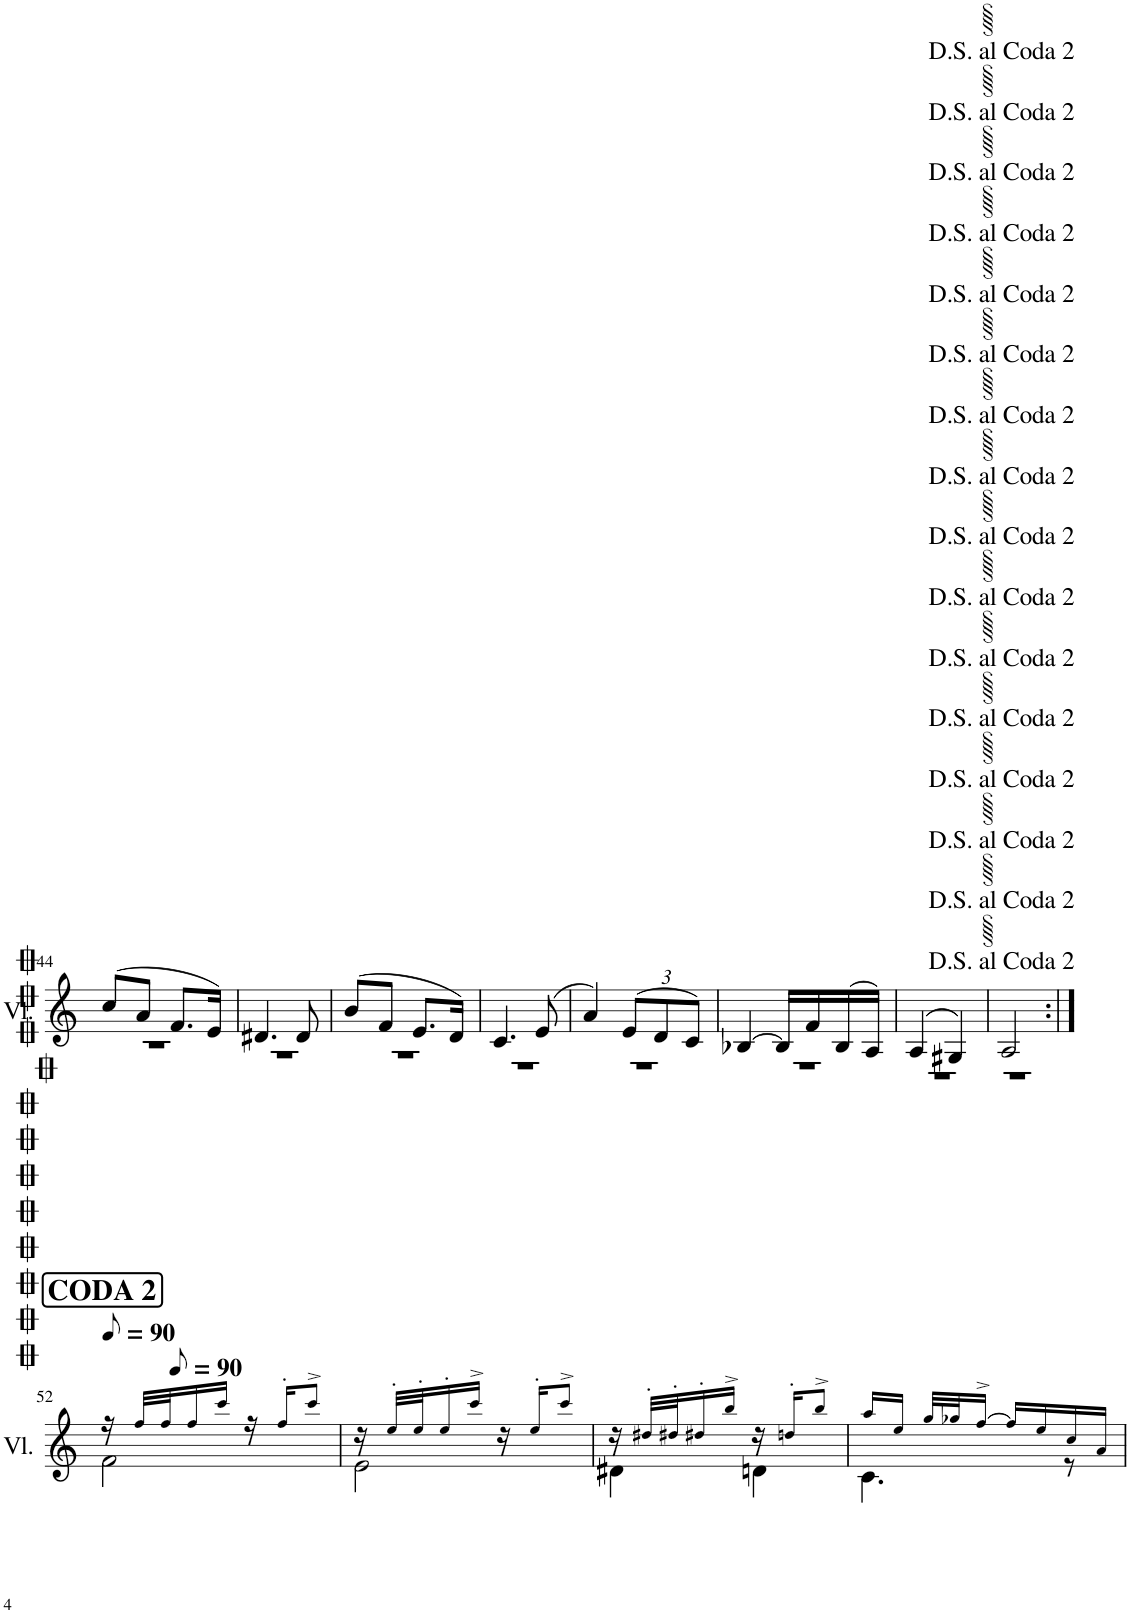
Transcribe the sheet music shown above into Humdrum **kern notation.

**kern
*part1
*staff1
*I"Violine
*I'Vl.
!!LO:PB:g=z
*clefG2
*k[]
*M4/8
=44
*^
(8cc/L	2r
8a/J	.
8.f/L	.
16e/Jk)	.
=45	=45
4.d#X/	2r
8d#/	.
=46	=46
(8b/L	2r
8f/J	.
8.e/L	.
16d/Jk)	.
=47	=47
4.c/	2r
(8e/	.
=48	=48
4a/)	2r
*Xbrackettup	*
(12e/L	.
12d/	.
12c/J)	.
=49	=49
[4B-X/	2r
16B-/LL]	.
16f/	.
(16B-/	.
16A/JJ)	.
=50	=50
(4A/	2r
4G#X/)	.
=51	=51
2A/	2r
!	!LO:TX:a:t=D.S. al Coda 2
!	!LO:TX:a:t=D.S. al Coda 2
!	!LO:TX:a:t=D.S. al Coda 2
!	!LO:TX:a:t=D.S. al Coda 2
!	!LO:TX:a:t=D.S. al Coda 2
!	!LO:TX:a:t=D.S. al Coda 2
!	!LO:TX:a:t=D.S. al Coda 2
!	!LO:TX:a:t=D.S. al Coda 2
!	!LO:TX:a:t=D.S. al Coda 2
!	!LO:TX:a:t=D.S. al Coda 2
!	!LO:TX:a:t=D.S. al Coda 2
!	!LO:TX:a:t=D.S. al Coda 2
!	!LO:TX:a:t=D.S. al Coda 2
!	!LO:TX:a:t=D.S. al Coda 2
!	!LO:TX:a:t=D.S. al Coda 2
!	!LO:TX:a:t=D.S. al Coda 2
!!LO:LB:g=z	!!
=52:|!	=52:|!
!!LO:REH:place=s1:a:B:cj:fs=14:t=CODA 2	!!
*MM45	*
16r	2f\
32ff/LLL	.
32ff/J	.
16ff/	.
16ccc/JJ	.
16r	.
16ff'/KL	.
8ccc^/J	.
=53	=53
16r	2e\
32ee'/LLL	.
32ee'/J	.
16ee'/	.
16ccc^/JJ	.
16r	.
16ee'/KL	.
8ccc^/J	.
=54	=54
16r	4d#X\
32dd#X'/LLL	.
32dd#X'/J	.
16dd#X'/	.
16bb^/JJ	.
16r	4dn\
16ddn'/KL	.
8bb^/J	.
=55	=55
16aa/LL	4.c\
16ee/JJ	.
32gg/LLL	.
32gg-X/J	.
16ff^/JJ	.
16ff/LL	.
16ee/	.
16cc/	8r
16a/JJ	.
*v	*v
=
*-
